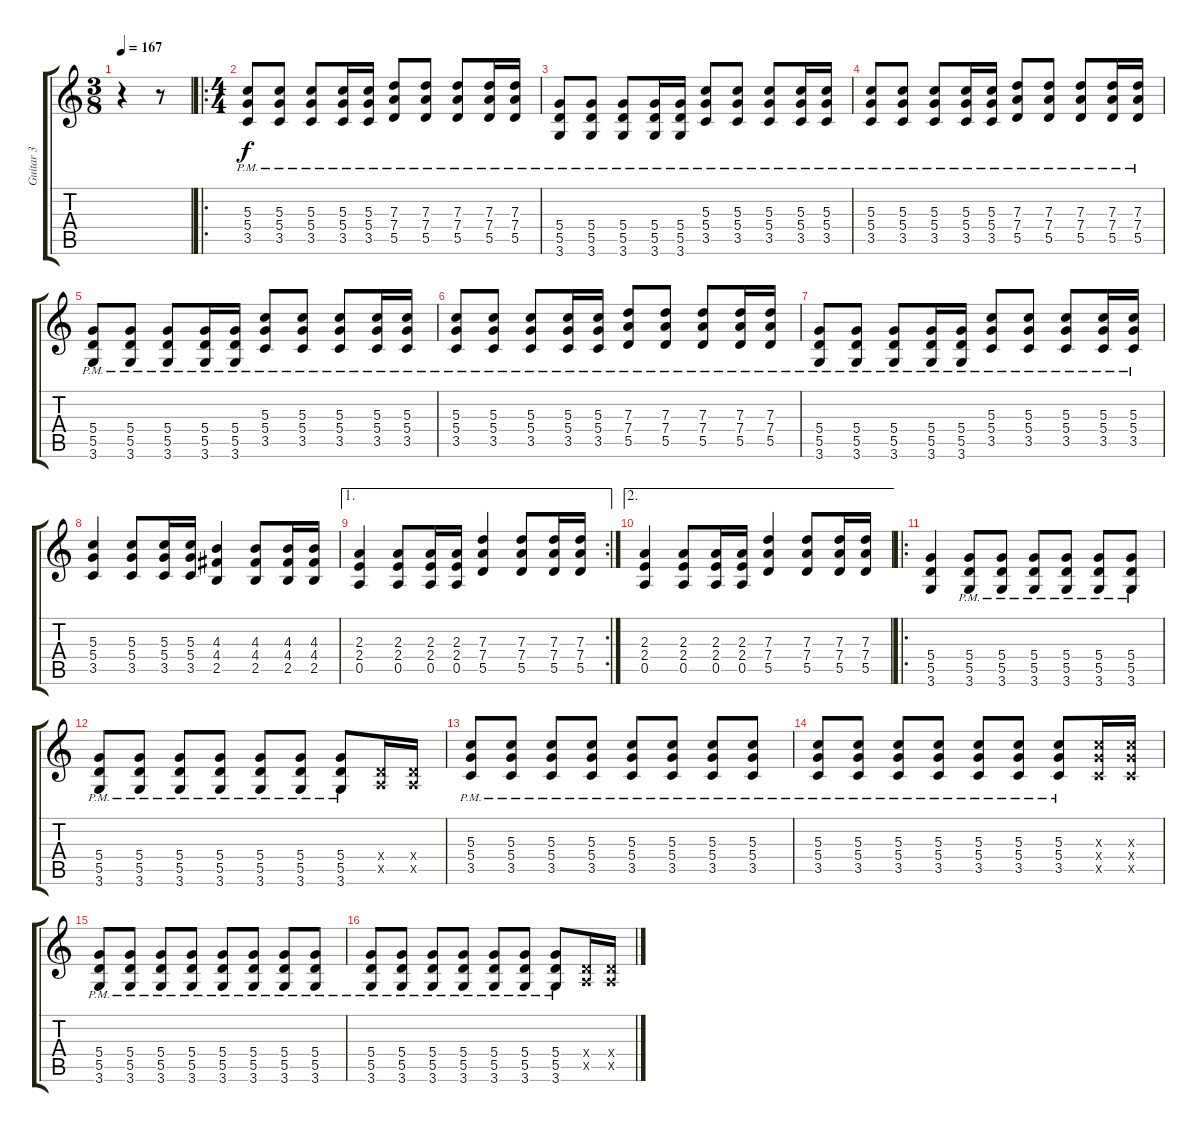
\track ("Guitar 3" "Guitar 3") {instrument overdrivenguitar}
\staff {score tabs}
\tuning (E4 B3 G3 D3 A2 E2) {hide}
\ts (3 8)
\tempo 167
\clef g2
\ks c
r.4{dy f instrument overdrivenguitar} r.8 |
\ro
\ts (4 4)
(5.3{pm} 5.4{pm} 3.5{pm}).8 (5.3{pm} 5.4{pm} 3.5{pm}).8 (5.3{pm} 5.4{pm} 3.5{pm}).8 (5.3{pm} 5.4{pm} 3.5{pm}).16 (5.3{pm} 5.4{pm} 3.5{pm}).16 (7.3{pm} 7.4{pm} 5.5{pm}).8 (7.3{pm} 7.4{pm} 5.5{pm}).8 (7.3{pm} 7.4{pm} 5.5{pm}).8 (7.3{pm} 7.4{pm} 5.5{pm}).16 (7.3{pm} 7.4{pm} 5.5{pm}).16 |
(5.4{pm} 5.5{pm} 3.6{pm}).8 (5.4{pm} 5.5{pm} 3.6{pm}).8 (5.4{pm} 5.5{pm} 3.6{pm}).8 (5.4{pm} 5.5{pm} 3.6{pm}).16 (5.4{pm} 5.5{pm} 3.6{pm}).16 (5.3{pm} 5.4{pm} 3.5{pm}).8 (5.3{pm} 5.4{pm} 3.5{pm}).8 (5.3{pm} 5.4{pm} 3.5{pm}).8 (5.3{pm} 5.4{pm} 3.5{pm}).16 (5.3{pm} 5.4{pm} 3.5{pm}).16 |
(5.3{pm} 5.4{pm} 3.5{pm}).8 (5.3{pm} 5.4{pm} 3.5{pm}).8 (5.3{pm} 5.4{pm} 3.5{pm}).8 (5.3{pm} 5.4{pm} 3.5{pm}).16 (5.3{pm} 5.4{pm} 3.5{pm}).16 (7.3{pm} 7.4{pm} 5.5{pm}).8 (7.3{pm} 7.4{pm} 5.5{pm}).8 (7.3{pm} 7.4{pm} 5.5{pm}).8 (7.3{pm} 7.4{pm} 5.5{pm}).16 (7.3{pm} 7.4{pm} 5.5{pm}).16 |
(5.4{pm} 5.5{pm} 3.6{pm}).8 (5.4{pm} 5.5{pm} 3.6{pm}).8 (5.4{pm} 5.5{pm} 3.6{pm}).8 (5.4{pm} 5.5{pm} 3.6{pm}).16 (5.4{pm} 5.5{pm} 3.6{pm}).16 (5.3{pm} 5.4{pm} 3.5{pm}).8 (5.3{pm} 5.4{pm} 3.5{pm}).8 (5.3{pm} 5.4{pm} 3.5{pm}).8 (5.3{pm} 5.4{pm} 3.5{pm}).16 (5.3{pm} 5.4{pm} 3.5{pm}).16 |
(5.3{pm} 5.4{pm} 3.5{pm}).8 (5.3{pm} 5.4{pm} 3.5{pm}).8 (5.3{pm} 5.4{pm} 3.5{pm}).8 (5.3{pm} 5.4{pm} 3.5{pm}).16 (5.3{pm} 5.4{pm} 3.5{pm}).16 (7.3{pm} 7.4{pm} 5.5{pm}).8 (7.3{pm} 7.4{pm} 5.5{pm}).8 (7.3{pm} 7.4{pm} 5.5{pm}).8 (7.3{pm} 7.4{pm} 5.5{pm}).16 (7.3{pm} 7.4{pm} 5.5{pm}).16 |
(5.4{pm} 5.5{pm} 3.6{pm}).8 (5.4{pm} 5.5{pm} 3.6{pm}).8 (5.4{pm} 5.5{pm} 3.6{pm}).8 (5.4{pm} 5.5{pm} 3.6{pm}).16 (5.4{pm} 5.5{pm} 3.6{pm}).16 (5.3{pm} 5.4{pm} 3.5{pm}).8 (5.3{pm} 5.4{pm} 3.5{pm}).8 (5.3{pm} 5.4{pm} 3.5{pm}).8 (5.3{pm} 5.4{pm} 3.5{pm}).16 (5.3{pm} 5.4{pm} 3.5{pm}).16 |
(5.3 5.4 3.5).4 (5.3 5.4 3.5).8 (5.3 5.4 3.5).16 (5.3 5.4 3.5).16 (4.3 4.4 2.5).4 (4.3 4.4 2.5).8 (4.3 4.4 2.5).16 (4.3 4.4 2.5).16 |
\ae 1
\rc 2
(2.3 2.4 0.5).4 (2.3 2.4 0.5).8 (2.3 2.4 0.5).16 (2.3 2.4 0.5).16 (7.3 7.4 5.5).4 (7.3 7.4 5.5).8 (7.3 7.4 5.5).16 (7.3 7.4 5.5).16 |
\ae 2
(2.3 2.4 0.5).4 (2.3 2.4 0.5).8 (2.3 2.4 0.5).16 (2.3 2.4 0.5).16 (7.3 7.4 5.5).4 (7.3 7.4 5.5).8 (7.3 7.4 5.5).16 (7.3 7.4 5.5).16 |
\ro
(5.4 5.5 3.6).4 (5.4{pm} 5.5{pm} 3.6{pm}).8 (5.4{pm} 5.5{pm} 3.6{pm}).8 (5.4{pm} 5.5{pm} 3.6{pm}).8 (5.4{pm} 5.5{pm} 3.6{pm}).8 (5.4{pm} 5.5{pm} 3.6{pm}).8 (5.4{pm} 5.5{pm} 3.6{pm}).8 |
(5.4{pm} 5.5{pm} 3.6{pm}).8 (5.4{pm} 5.5{pm} 3.6{pm}).8 (5.4{pm} 5.5{pm} 3.6{pm}).8 (5.4{pm} 5.5{pm} 3.6{pm}).8 (5.4{pm} 5.5{pm} 3.6{pm}).8 (5.4{pm} 5.5{pm} 3.6{pm}).8 (5.4{pm} 5.5{pm} 3.6{pm}).8 (0.4{x} 0.5{x}).16 (0.4{x} 0.5{x}).16 |
(5.3{pm} 5.4{pm} 3.5{pm}).8 (5.3{pm} 5.4{pm} 3.5{pm}).8 (5.3{pm} 5.4{pm} 3.5{pm}).8 (5.3{pm} 5.4{pm} 3.5{pm}).8 (5.3{pm} 5.4{pm} 3.5{pm}).8 (5.3{pm} 5.4{pm} 3.5{pm}).8 (5.3{pm} 5.4{pm} 3.5{pm}).8 (5.3{pm} 5.4{pm} 3.5{pm}).8 |
(5.3{pm} 5.4{pm} 3.5{pm}).8 (5.3{pm} 5.4{pm} 3.5{pm}).8 (5.3{pm} 5.4{pm} 3.5{pm}).8 (5.3{pm} 5.4{pm} 3.5{pm}).8 (5.3{pm} 5.4{pm} 3.5{pm}).8 (5.3{pm} 5.4{pm} 3.5{pm}).8 (5.3{pm} 5.4{pm} 3.5{pm}).8 (5.3{x} 5.4{x} 3.5{x}).16 (5.3{x} 5.4{x} 3.5{x}).16 |
(5.4{pm} 5.5{pm} 3.6{pm}).8 (5.4{pm} 5.5{pm} 3.6{pm}).8 (5.4{pm} 5.5{pm} 3.6{pm}).8 (5.4{pm} 5.5{pm} 3.6{pm}).8 (5.4{pm} 5.5{pm} 3.6{pm}).8 (5.4{pm} 5.5{pm} 3.6{pm}).8 (5.4{pm} 5.5{pm} 3.6{pm}).8 (5.4{pm} 5.5{pm} 3.6{pm}).8 |
(5.4{pm} 5.5{pm} 3.6{pm}).8 (5.4{pm} 5.5{pm} 3.6{pm}).8 (5.4{pm} 5.5{pm} 3.6{pm}).8 (5.4{pm} 5.5{pm} 3.6{pm}).8 (5.4{pm} 5.5{pm} 3.6{pm}).8 (5.4{pm} 5.5{pm} 3.6{pm}).8 (5.4{pm} 5.5{pm} 3.6{pm}).8 (0.4{x} 0.5{x}).16 (0.4{x} 0.5{x}).16
